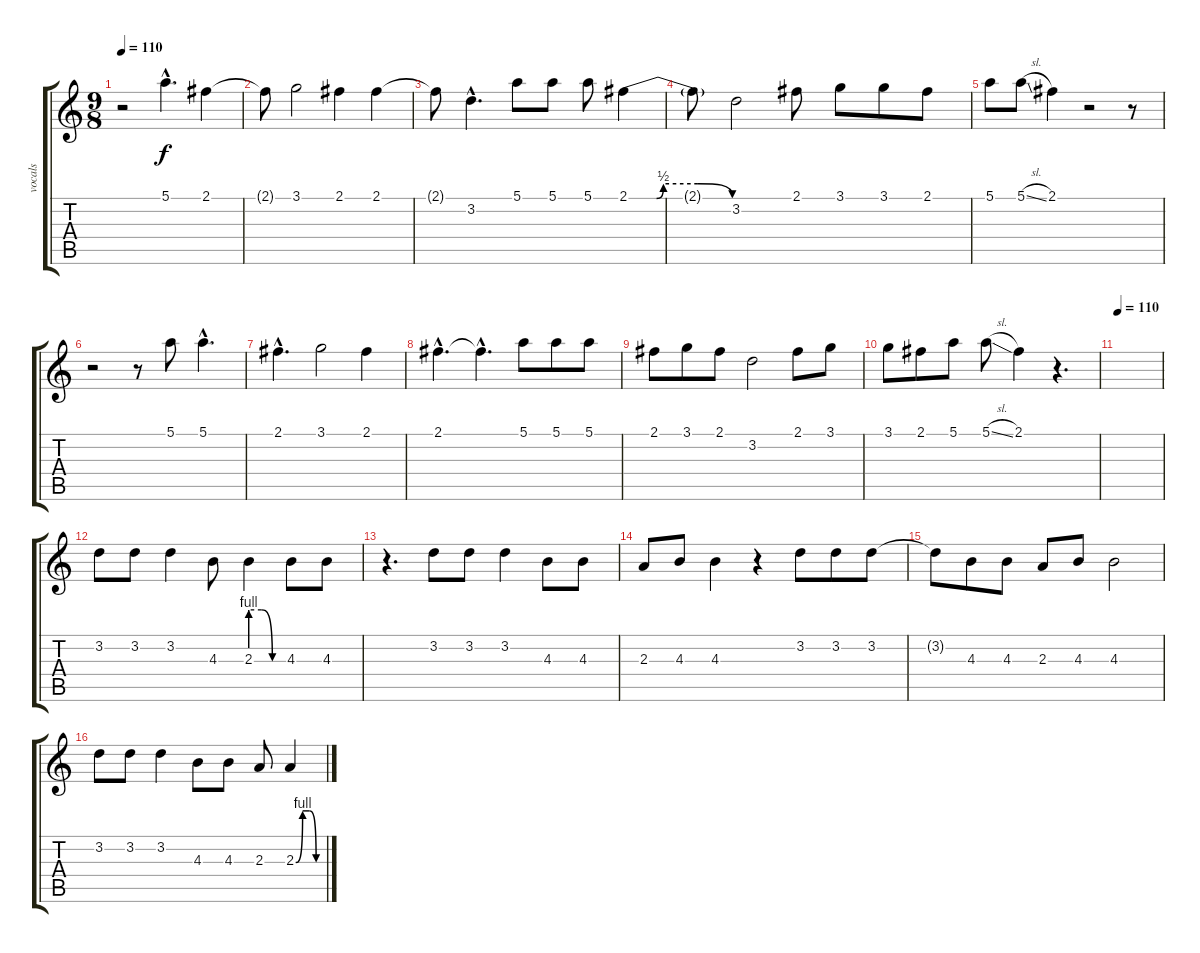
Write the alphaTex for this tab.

\track ("vocals" "vocals") {instrument acousticguitarnylon}
\staff {score tabs}
\tuning (E4 B3 G3 D3 A2 E2) {hide}
\ts (9 8)
\tempo 110
\clef g2
\ks c
r.2{dy f} 5.1{hac}.4{d} 2.1.4 |
2.1{t}.8 3.1.2 2.1.4 2.1.4 |
2.1{t}.8 3.2{hac}.4{d} 5.1.8 5.1.8 5.1.8 2.1{be (custom 0 0 16 0 20 2 40 2 60 0)}.4 |
2.1{t}.8 3.2.2 2.1.8 3.1.8 3.1.8 2.1.8 |
5.1.8 5.1{sl}.8 2.1.4 r.2 r.8 |
r.2 r.8 5.1.8 5.1{hac}.4{d} |
2.1{hac}.4{d} 3.1.2 2.1.4 |
2.1{hac}.4{d} 2.1{hac t}.4{d} 5.1.8 5.1.8 5.1.8 |
2.1.8 3.1.8 2.1.8 3.2.2 2.1.8 3.1.8 |
3.1.8 2.1.8 5.1.8 5.1{sl}.8 2.1.4 r.4{d} |
\tempo 110
|
3.2.8 3.2.8 3.2.4 4.3.8 2.3{be (custom 0 4 20 4 40 0 60 0)}.4 4.3.8 4.3.8 |
r.4{d} 3.2.8 3.2.8 3.2.4 4.3.8 4.3.8 |
2.3.8 4.3.8 4.3.4 r.4 3.2.8 3.2.8 3.2.8 |
3.2{t}.8 4.3.8 4.3.8 2.3.8 4.3.8 4.3.2 |
3.2.8 3.2.8 3.2.4 4.3.8 4.3.8 2.3.8 2.3{be (custom 0 0 15 4 30 4 45 0 60 0)}.4
